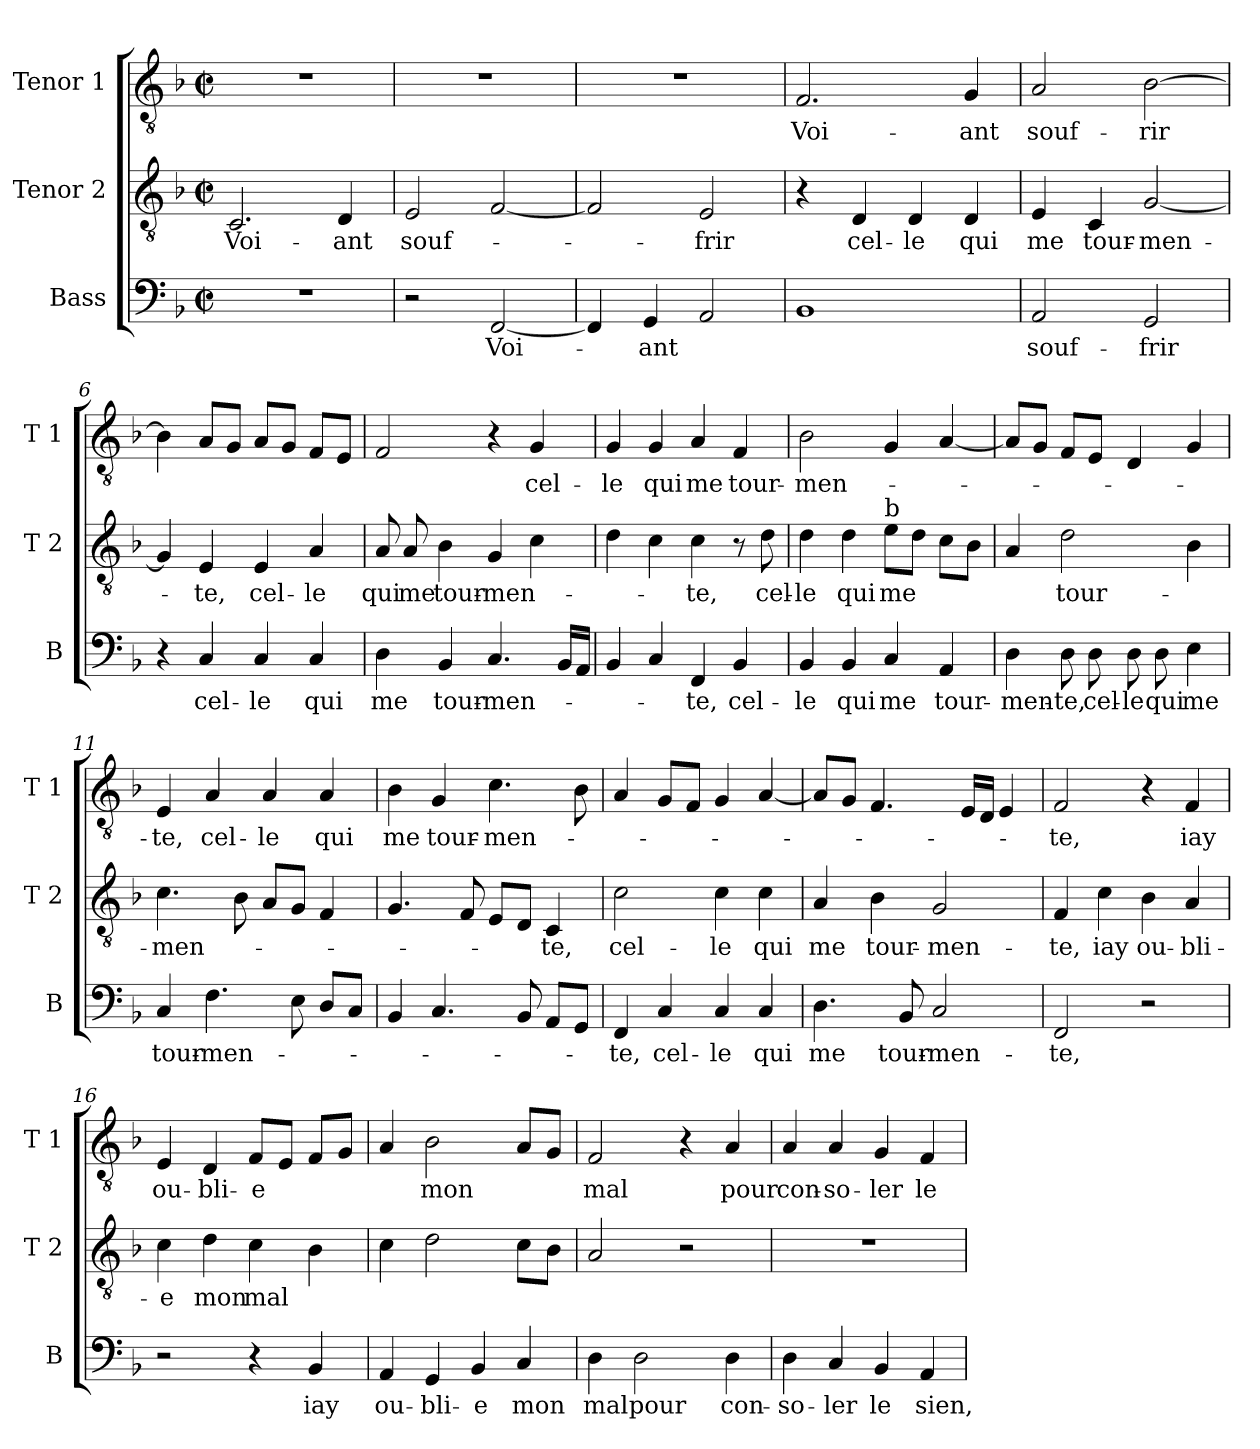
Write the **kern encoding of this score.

**kern	**text	**kern	**text	**kern	**text
*part3	*part3	*part2	*part2	*part1	*part1
*staff3	*staff3	*staff2	*staff2	*staff1	*staff1
*I"Bass	*	*I"Tenor 2	*	*I"Tenor 1	*
*I'B	*	*I'T 2	*	*I'T 1	*
*clefF4	*	*clefGv2	*	*clefGv2	*
*k[b-]	*	*k[b-]	*	*k[b-]	*
*F:	*	*F:	*	*F:	*
*M2/2	*	*M2/2	*	*M2/2	*
*met(c|)	*	*met(c|)	*	*met(c|)	*
=1	=1	=1	=1	=1	=1
!	!	!	!LO:LY:b	!	!
1r	.	2.C/	Voi-	1r	.
!	!	!	!LO:LY:b	!	!
.	.	4D/	-ant	.	.
=2	=2	=2	=2	=2	=2
!	!	!	!LO:LY:b	!	!
2r	.	2E/	souf-	1r	.
!	!LO:LY:b	!	!	!	!
[2FF/	Voi-	[2F/	.	.	.
=3	=3	=3	=3	=3	=3
4FF/]	.	2F/]	.	1r	.
!	!LO:LY:b	!	!	!	!
4GG/	-ant	.	.	.	.
!	!	!	!LO:LY:b	!	!
2AA/	.	2E/	-frir	.	.
=4	=4	=4	=4	=4	=4
!	!	!	!	!	!LO:LY:b
1BB-	.	4r	.	2.F/	Voi-
!	!	!	!LO:LY:b	!	!
.	.	4D/	cel-	.	.
!	!	!	!LO:LY:b	!	!
.	.	4D/	-le	.	.
!	!	!	!LO:LY:b	!	!LO:LY:b
.	.	4D/	qui	4G/	-ant
=5	=5	=5	=5	=5	=5
!	!LO:LY:b	!	!LO:LY:b	!	!LO:LY:b
2AA/	souf-	4E/	me	2A/	souf-
!	!	!	!LO:LY:b	!	!
.	.	4C/	tour-	.	.
!	!LO:LY:b	!	!LO:LY:b	!	!LO:LY:b
2GG/	-frir	[2G/	-men-	[2B-\	-rir
!!LO:LB:g=z
=6	=6	=6	=6	=6	=6
4r	.	4G/]	.	4B-\]	.
!	!LO:LY:b	!	!LO:LY:b	!	!
4C/	cel-	4E/	-te,	8A/L	.
.	.	.	.	8G/J	.
!	!LO:LY:b	!	!LO:LY:b	!	!
4C/	-le	4E/	cel-	8A/L	.
.	.	.	.	8G/J	.
!	!LO:LY:b	!	!LO:LY:b	!	!
4C/	qui	4A/	-le	8F/L	.
.	.	.	.	8E/J	.
=7	=7	=7	=7	=7	=7
!	!LO:LY:b	!	!LO:LY:b	!	!
4D\	me	8A/	qui	2F/	.
!	!	!	!LO:LY:b	!	!
.	.	8A/	me	.	.
!	!LO:LY:b	!	!LO:LY:b	!	!
4BB-/	tour-	4B-\	tour-	.	.
!	!LO:LY:b	!	!LO:LY:b	!	!
4.C/	-men-	4G/	-men-	4r	.
!	!	!	!	!	!LO:LY:b
.	.	4c\	.	4G/	cel-
16BB-/LL	.	.	.	.	.
16AA/JJ	.	.	.	.	.
=8	=8	=8	=8	=8	=8
!	!	!	!	!	!LO:LY:b
4BB-/	.	4d\	.	4G/	-le
!	!	!	!	!	!LO:LY:b
4C/	.	4c\	.	4G/	qui
!	!LO:LY:b	!	!LO:LY:b	!	!LO:LY:b
4FF/	-te,	4c\	-te,	4A/	me
!	!LO:LY:b	!	!	!	!LO:LY:b
4BB-/	cel-	8r	.	4F/	tour-
!	!	!	!LO:LY:b	!	!
.	.	8d\	cel-	.	.
=9	=9	=9	=9	=9	=9
!	!LO:LY:b	!	!LO:LY:b	!	!LO:LY:b
4BB-/	-le	4d\	-le	2B-\	-men-
!	!LO:LY:b	!	!LO:LY:b	!	!
4BB-/	qui	4d\	qui	.	.
!	!	!LO:TX:a:t=b	!	!	!
!	!LO:LY:b	!	!LO:LY:b	!	!
4C/	me	8e\L	me	4G/	.
.	.	8d\J	.	.	.
!	!LO:LY:b	!	!	!	!
4AA/	tour-	8c\L	.	[4A/	.
.	.	8B-\J	.	.	.
=10	=10	=10	=10	=10	=10
!	!LO:LY:b	!	!	!	!
4D\	-men-	4A/	.	8A/L]	.
.	.	.	.	8G/J	.
!	!LO:LY:b	!	!LO:LY:b	!	!
8D\	-te,	2d\	tour-	8F/L	.
!	!LO:LY:b	!	!	!	!
8D\	cel-	.	.	8E/J	.
!	!LO:LY:b	!	!	!	!
8D\	-le	.	.	4D/	.
!	!LO:LY:b	!	!	!	!
8D\	qui	.	.	.	.
!	!LO:LY:b	!	!	!	!
4E\	me	4B-\	.	4G/	.
!!LO:LB:g=z
=11	=11	=11	=11	=11	=11
!	!LO:LY:b	!	!LO:LY:b	!	!LO:LY:b
4C/	tour-	4.c\	-men-	4E/	-te,
!	!LO:LY:b	!	!	!	!LO:LY:b
4.F\	-men-	.	.	4A/	cel-
.	.	8B-\	.	.	.
!	!	!	!	!	!LO:LY:b
.	.	8A/L	.	4A/	-le
8E\	.	8G/J	.	.	.
!	!	!	!	!	!LO:LY:b
8D/L	.	4F/	.	4A/	qui
8C/J	.	.	.	.	.
=12	=12	=12	=12	=12	=12
!	!	!	!	!	!LO:LY:b
4BB-/	.	4.G/	.	4B-\	me
!	!	!	!	!	!LO:LY:b
4.C/	.	.	.	4G/	tour-
.	.	8F/	.	.	.
!	!	!	!	!	!LO:LY:b
.	.	8E/L	.	4.c\	-men-
8BB-/	.	8D/J	.	.	.
!	!	!	!LO:LY:b	!	!
8AA/L	.	4C/	-te,	.	.
8GG/J	.	.	.	8B-\	.
=13	=13	=13	=13	=13	=13
!	!LO:LY:b	!	!LO:LY:b	!	!
4FF/	-te,	2c\	cel-	4A/	.
!	!LO:LY:b	!	!	!	!
4C/	cel-	.	.	8G/L	.
.	.	.	.	8F/J	.
!	!LO:LY:b	!	!LO:LY:b	!	!
4C/	-le	4c\	-le	4G/	.
!	!LO:LY:b	!	!LO:LY:b	!	!
4C/	qui	4c\	qui	[4A/	.
=14	=14	=14	=14	=14	=14
!	!LO:LY:b	!	!LO:LY:b	!	!
4.D\	me	4A/	me	8A/L]	.
.	.	.	.	8G/J	.
!	!	!	!LO:LY:b	!	!
.	.	4B-\	tour-	4.F/	.
!	!LO:LY:b	!	!	!	!
8BB-/	tour-	.	.	.	.
!	!LO:LY:b	!	!LO:LY:b	!	!
2C/	-men-	2G/	-men-	.	.
.	.	.	.	16E/LL	.
.	.	.	.	16D/JJ	.
.	.	.	.	4E/	.
=15	=15	=15	=15	=15	=15
!	!LO:LY:b	!	!LO:LY:b	!	!LO:LY:b
2FF/	-te,	4F/	-te,	2F/	-te,
!	!	!	!LO:LY:b	!	!
.	.	4c\	iay	.	.
!	!	!	!LO:LY:b	!	!
2r	.	4B-\	ou-	4r	.
!	!	!	!LO:LY:b	!	!LO:LY:b
.	.	4A/	-bli-	4F/	iay
!!LO:PB:g=z
=16	=16	=16	=16	=16	=16
!	!	!	!LO:LY:b	!	!LO:LY:b
2r	.	4c\	-e	4E/	ou-
!	!	!	!LO:LY:b	!	!LO:LY:b
.	.	4d\	mon	4D/	-bli-
!	!	!	!LO:LY:b	!	!LO:LY:b
4r	.	4c\	mal	8F/L	-e
.	.	.	.	8E/J	.
!	!LO:LY:b	!	!	!	!
4BB-/	iay	4B-\	.	8F/L	.
.	.	.	.	8G/J	.
=17	=17	=17	=17	=17	=17
!	!LO:LY:b	!	!	!	!
4AA/	ou-	4c\	.	4A/	.
!	!LO:LY:b	!	!	!	!LO:LY:b
4GG/	-bli-	2d\	.	2B-\	mon
!	!LO:LY:b	!	!	!	!
4BB-/	-e	.	.	.	.
!	!LO:LY:b	!	!	!	!
4C/	mon	8c\L	.	8A/L	.
.	.	8B-\J	.	8G/J	.
=18	=18	=18	=18	=18	=18
!	!LO:LY:b	!	!	!	!LO:LY:b
4D\	mal	2A/	.	2F/	mal
!	!LO:LY:b	!	!	!	!
2D\	pour	.	.	.	.
.	.	2r	.	4r	.
!	!LO:LY:b	!	!	!	!LO:LY:b
4D\	con-	.	.	4A/	pour
=19	=19	=19	=19	=19	=19
!	!LO:LY:b	!	!	!	!LO:LY:b
4D\	-so-	1r	.	4A/	con-
!	!LO:LY:b	!	!	!	!LO:LY:b
4C/	-ler	.	.	4A/	-so-
!	!LO:LY:b	!	!	!	!LO:LY:b
4BB-/	le	.	.	4G/	-ler
!	!LO:LY:b	!	!	!	!LO:LY:b
4AA/	sien,	.	.	4F/	le
=	=	=	=	=	=
*-	*-	*-	*-	*-	*-
